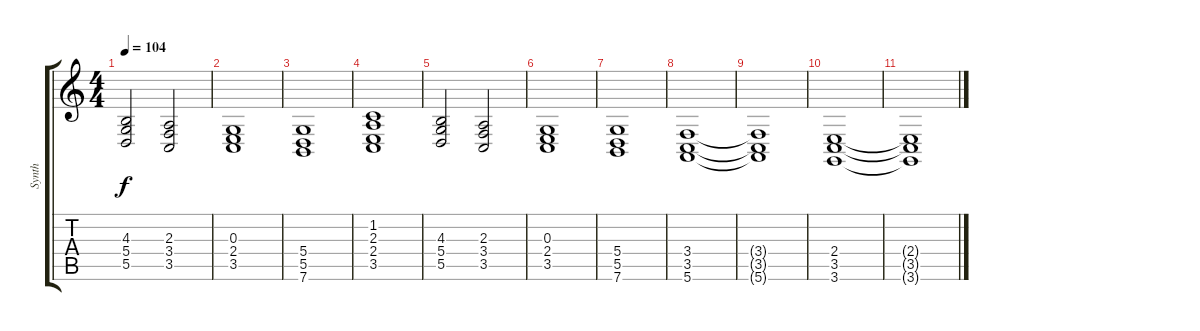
\track ("Synth" "Synth") {instrument pad5bowed}
\staff {score tabs}
\tuning (E4 B3 G3 D3 A2 E2) {hide}
\ts (4 4)
\tempo 104
\clef g2
\ks c
(4.3 5.4 5.5).2{dy f} (2.3 3.4 3.5).2 |
(0.3 2.4 3.5).1 |
(5.4 5.5 7.6).1 |
(1.2 2.3 2.4 3.5).1 |
(4.3 5.4 5.5).2 (2.3 3.4 3.5).2 |
(0.3 2.4 3.5).1 |
(5.4 5.5 7.6).1 |
(3.4 3.5 5.6).1 |
(3.4{t} 3.5{t} 5.6{t}).1 |
(2.4 3.5 3.6).1 |
(2.4{t} 3.5{t} 3.6{t}).1
